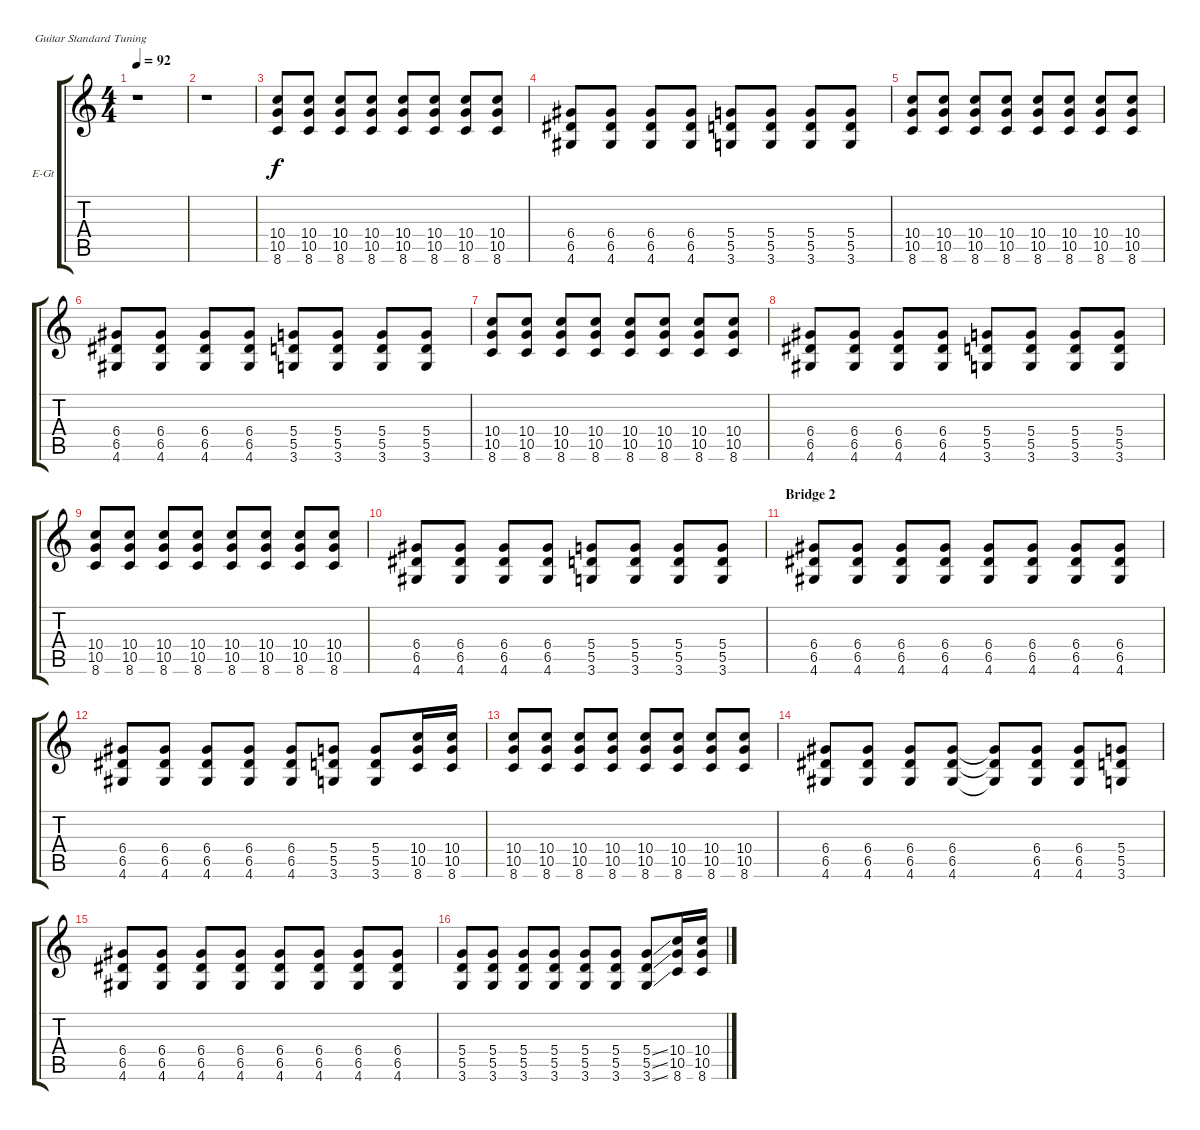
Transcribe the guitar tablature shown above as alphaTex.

\bracketExtendMode groupsimilarinstruments
\firstSystemTrackNameOrientation horizontal
\otherSystemsTrackNameOrientation horizontal
\track ("Guitar 2" "E-Gt") {instrument distortionguitar}
\staff {score tabs}
\tuning (E4 B3 G3 D3 A2 E2)
\ts (4 4)
\tempo 92
\clef g2
\ks c
r.1{dy f} |
r.1 |
(10.4 10.5 8.6).8 (10.4 10.5 8.6).8 (10.4 10.5 8.6).8 (10.4 10.5 8.6).8 (10.4 10.5 8.6).8 (10.4 10.5 8.6).8 (10.4 10.5 8.6).8 (10.4 10.5 8.6).8 |
(6.4 6.5 4.6).8 (6.4 6.5 4.6).8 (6.4 6.5 4.6).8 (6.4 6.5 4.6).8 (5.4 5.5 3.6).8 (5.4 5.5 3.6).8 (5.4 5.5 3.6).8 (5.4 5.5 3.6).8 |
(10.4 10.5 8.6).8 (10.4 10.5 8.6).8 (10.4 10.5 8.6).8 (10.4 10.5 8.6).8 (10.4 10.5 8.6).8 (10.4 10.5 8.6).8 (10.4 10.5 8.6).8 (10.4 10.5 8.6).8 |
(6.4 6.5 4.6).8 (6.4 6.5 4.6).8 (6.4 6.5 4.6).8 (6.4 6.5 4.6).8 (5.4 5.5 3.6).8 (5.4 5.5 3.6).8 (5.4 5.5 3.6).8 (5.4 5.5 3.6).8 |
(10.4 10.5 8.6).8 (10.4 10.5 8.6).8 (10.4 10.5 8.6).8 (10.4 10.5 8.6).8 (10.4 10.5 8.6).8 (10.4 10.5 8.6).8 (10.4 10.5 8.6).8 (10.4 10.5 8.6).8 |
(6.4 6.5 4.6).8 (6.4 6.5 4.6).8 (6.4 6.5 4.6).8 (6.4 6.5 4.6).8 (5.4 5.5 3.6).8 (5.4 5.5 3.6).8 (5.4 5.5 3.6).8 (5.4 5.5 3.6).8 |
(10.4 10.5 8.6).8 (10.4 10.5 8.6).8 (10.4 10.5 8.6).8 (10.4 10.5 8.6).8 (10.4 10.5 8.6).8 (10.4 10.5 8.6).8 (10.4 10.5 8.6).8 (10.4 10.5 8.6).8 |
(6.4 6.5 4.6).8 (6.4 6.5 4.6).8 (6.4 6.5 4.6).8 (6.4 6.5 4.6).8 (5.4 5.5 3.6).8 (5.4 5.5 3.6).8 (5.4 5.5 3.6).8 (5.4 5.5 3.6).8 |
\section ("" "Bridge 2")
(6.4 6.5 4.6).8 (6.4 6.5 4.6).8 (6.4 6.5 4.6).8 (6.4 6.5 4.6).8 (6.4 6.5 4.6).8 (6.4 6.5 4.6).8 (6.4 6.5 4.6).8 (6.4 6.5 4.6).8 |
(6.4 6.5 4.6).8 (6.4 6.5 4.6).8 (6.4 6.5 4.6).8 (6.4 6.5 4.6).8 (6.4 6.5 4.6).8 (5.4 5.5 3.6).8 (5.4 5.5 3.6).8 (10.4 10.5 8.6).16 (10.4 10.5 8.6).16 |
(10.4 10.5 8.6).8 (10.4 10.5 8.6).8 (10.4 10.5 8.6).8 (10.4 10.5 8.6).8 (10.4 10.5 8.6).8 (10.4 10.5 8.6).8 (10.4 10.5 8.6).8 (10.4 10.5 8.6).8 |
(6.4 6.5 4.6).8 (6.4 6.5 4.6).8 (6.4 6.5 4.6).8 (6.4 6.5 4.6).8 (6.4{t} 6.5{t} 4.6{t}).8 (6.4 6.5 4.6).8 (6.4 6.5 4.6).8 (5.4 5.5 3.6).8 |
(6.4 6.5 4.6).8 (6.4 6.5 4.6).8 (6.4 6.5 4.6).8 (6.4 6.5 4.6).8 (6.4 6.5 4.6).8 (6.4 6.5 4.6).8 (6.4 6.5 4.6).8 (6.4 6.5 4.6).8 |
(5.4 5.5 3.6).8 (5.4 5.5 3.6).8 (5.4 5.5 3.6).8 (5.4 5.5 3.6).8 (5.4 5.5 3.6).8 (5.4 5.5 3.6).8 (5.4{ss} 5.5{ss} 3.6{ss}).8 (10.4 10.5 8.6).16 (10.4 10.5 8.6).16
